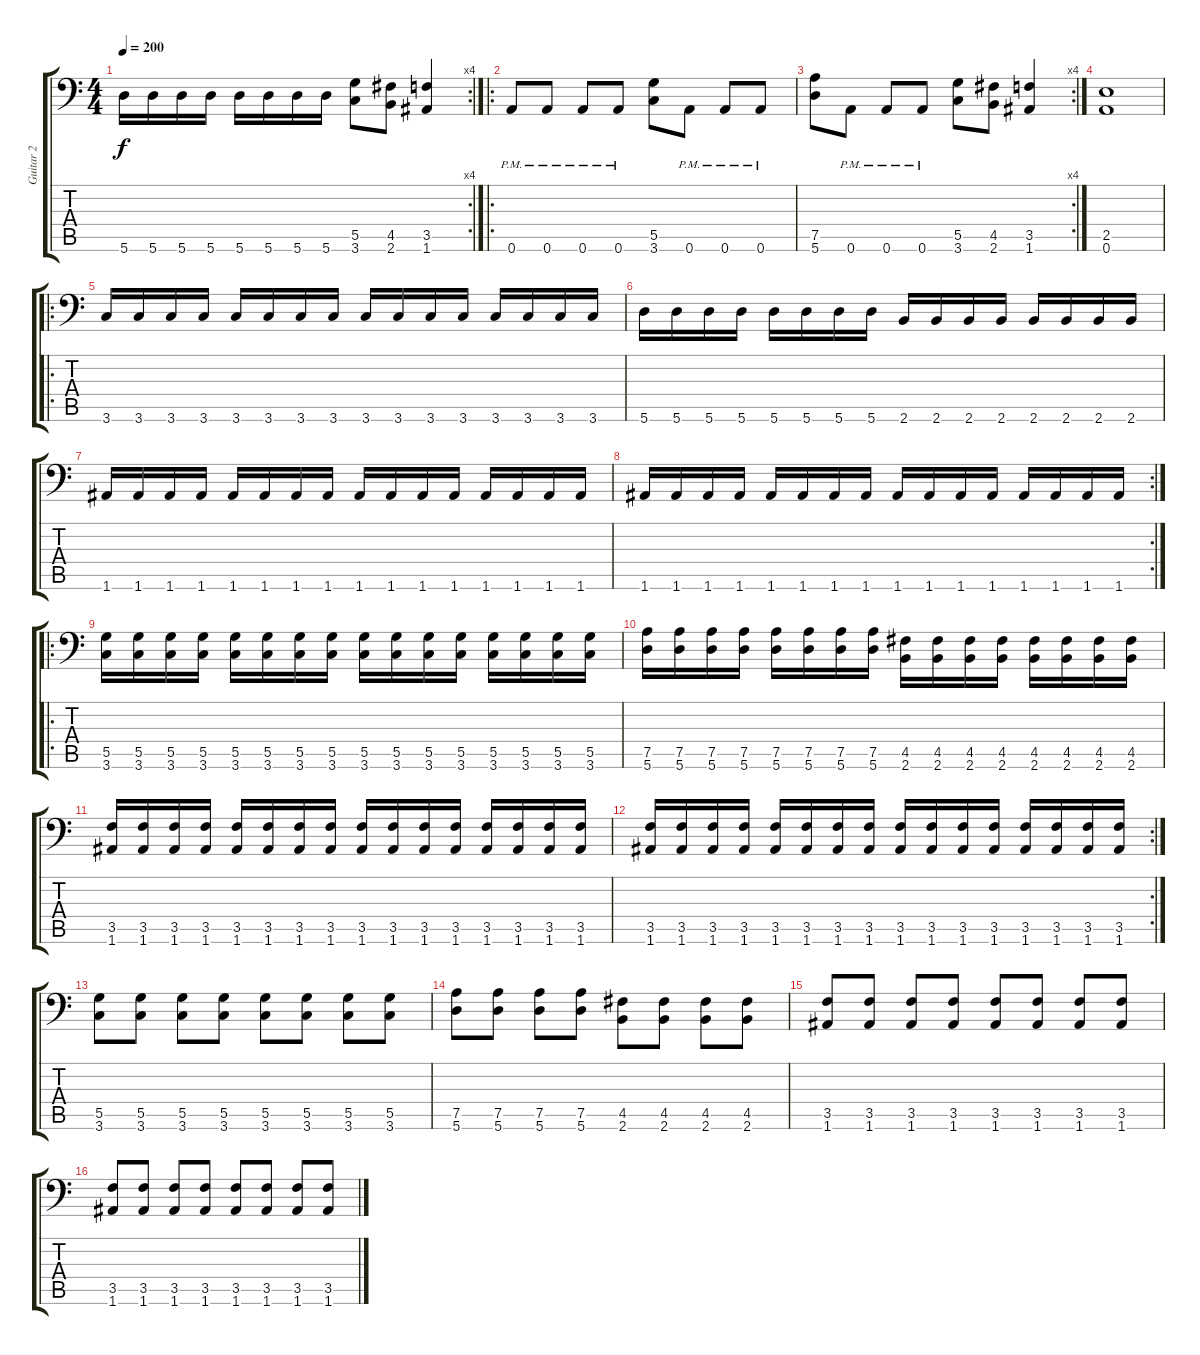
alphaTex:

\track ("Guitar 2" "Guitar 2") {instrument distortionguitar}
\staff {score tabs}
\tuning (A3 E3 C3 G2 D2 A1) {hide}
\rc 4
\ts (4 4)
\tempo 200
\clef f4
\ks c
5.6.16{dy f} 5.6.16 5.6.16 5.6.16 5.6.16 5.6.16 5.6.16 5.6.16 (5.5 3.6).8 (4.5 2.6).8 (3.5 1.6).4 |
\ro
0.6{pm}.8 0.6{pm}.8 0.6{pm}.8 0.6{pm}.8 (5.5 3.6).8 0.6{pm}.8 0.6{pm}.8 0.6{pm}.8 |
\rc 4
(7.5 5.6).8 0.6{pm}.8 0.6{pm}.8 0.6{pm}.8 (5.5 3.6).8 (4.5 2.6).8 (3.5 1.6).4 |
(2.5 0.6).1 |
\ro
3.6.16 3.6.16 3.6.16 3.6.16 3.6.16 3.6.16 3.6.16 3.6.16 3.6.16 3.6.16 3.6.16 3.6.16 3.6.16 3.6.16 3.6.16 3.6.16 |
5.6.16 5.6.16 5.6.16 5.6.16 5.6.16 5.6.16 5.6.16 5.6.16 2.6.16 2.6.16 2.6.16 2.6.16 2.6.16 2.6.16 2.6.16 2.6.16 |
1.6.16 1.6.16 1.6.16 1.6.16 1.6.16 1.6.16 1.6.16 1.6.16 1.6.16 1.6.16 1.6.16 1.6.16 1.6.16 1.6.16 1.6.16 1.6.16 |
\rc 2
1.6.16 1.6.16 1.6.16 1.6.16 1.6.16 1.6.16 1.6.16 1.6.16 1.6.16 1.6.16 1.6.16 1.6.16 1.6.16 1.6.16 1.6.16 1.6.16 |
\ro
(5.5 3.6).16 (5.5 3.6).16 (5.5 3.6).16 (5.5 3.6).16 (5.5 3.6).16 (5.5 3.6).16 (5.5 3.6).16 (5.5 3.6).16 (5.5 3.6).16 (5.5 3.6).16 (5.5 3.6).16 (5.5 3.6).16 (5.5 3.6).16 (5.5 3.6).16 (5.5 3.6).16 (5.5 3.6).16 |
(7.5 5.6).16 (7.5 5.6).16 (7.5 5.6).16 (7.5 5.6).16 (7.5 5.6).16 (7.5 5.6).16 (7.5 5.6).16 (7.5 5.6).16 (4.5 2.6).16 (4.5 2.6).16 (4.5 2.6).16 (4.5 2.6).16 (4.5 2.6).16 (4.5 2.6).16 (4.5 2.6).16 (4.5 2.6).16 |
(3.5 1.6).16 (3.5 1.6).16 (3.5 1.6).16 (3.5 1.6).16 (3.5 1.6).16 (3.5 1.6).16 (3.5 1.6).16 (3.5 1.6).16 (3.5 1.6).16 (3.5 1.6).16 (3.5 1.6).16 (3.5 1.6).16 (3.5 1.6).16 (3.5 1.6).16 (3.5 1.6).16 (3.5 1.6).16 |
\rc 2
(3.5 1.6).16 (3.5 1.6).16 (3.5 1.6).16 (3.5 1.6).16 (3.5 1.6).16 (3.5 1.6).16 (3.5 1.6).16 (3.5 1.6).16 (3.5 1.6).16 (3.5 1.6).16 (3.5 1.6).16 (3.5 1.6).16 (3.5 1.6).16 (3.5 1.6).16 (3.5 1.6).16 (3.5 1.6).16 |
(5.5 3.6).8 (5.5 3.6).8 (5.5 3.6).8 (5.5 3.6).8 (5.5 3.6).8 (5.5 3.6).8 (5.5 3.6).8 (5.5 3.6).8 |
(7.5 5.6).8 (7.5 5.6).8 (7.5 5.6).8 (7.5 5.6).8 (4.5 2.6).8 (4.5 2.6).8 (4.5 2.6).8 (4.5 2.6).8 |
(3.5 1.6).8 (3.5 1.6).8 (3.5 1.6).8 (3.5 1.6).8 (3.5 1.6).8 (3.5 1.6).8 (3.5 1.6).8 (3.5 1.6).8 |
(3.5 1.6).8 (3.5 1.6).8 (3.5 1.6).8 (3.5 1.6).8 (3.5 1.6).8 (3.5 1.6).8 (3.5 1.6).8 (3.5 1.6).8
